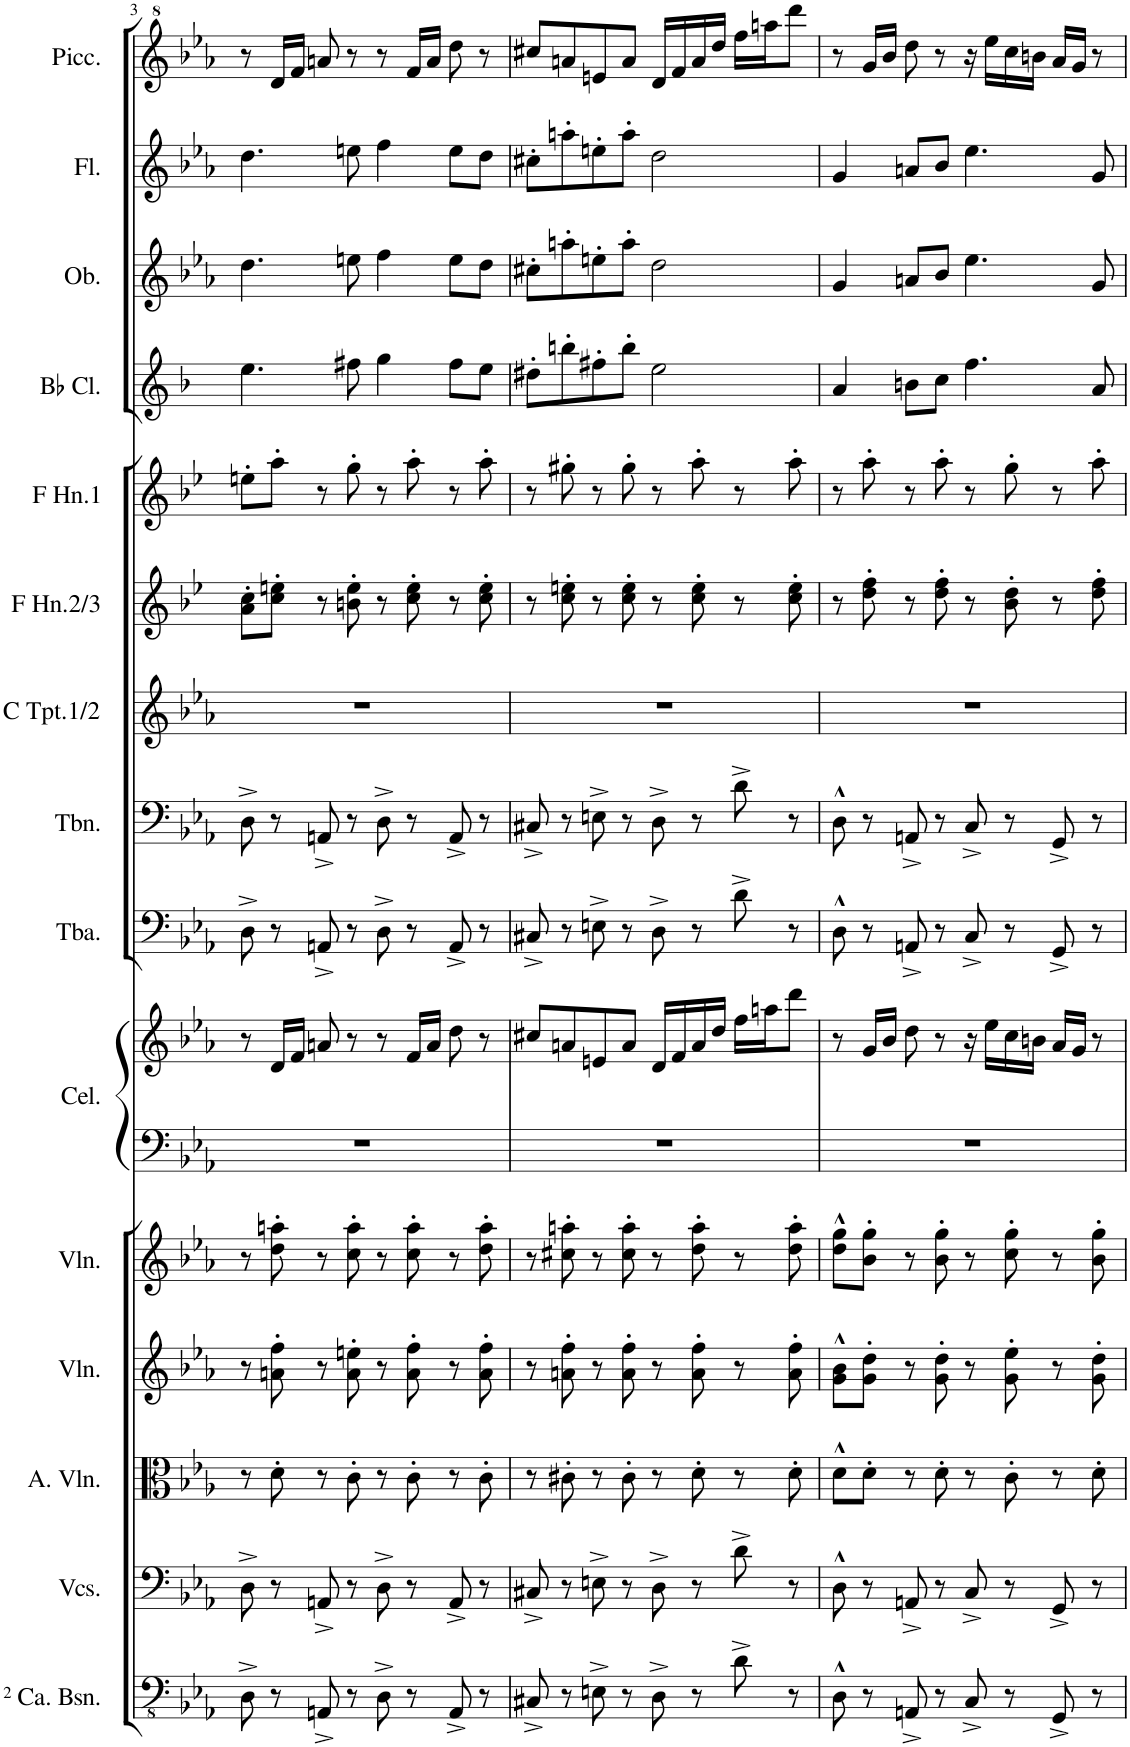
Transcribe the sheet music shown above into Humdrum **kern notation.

**kern	**kern	**kern	**kern	**kern	**kern	**kern	**kern	**kern	**kern	**kern	**kern	**kern	**kern	**kern	**kern
*part15	*part14	*part13	*part12	*part11	*part10	*part10	*part9	*part8	*part7	*part6	*part5	*part4	*part3	*part2	*part1
*staff16	*staff15	*staff14	*staff13	*staff12	*staff11	*staff10	*staff9	*staff8	*staff7	*staff6	*staff5	*staff4	*staff3	*staff2	*staff1
*I"Contrabassen	*I"Violoncellos	*I"Altviolen	*I"Violen	*I"Violen	*I"Celesta	*	*I"Tuba	*I"Trombone	*I"Trumpet in C 1/2	*I"Horn in F2/3	*I"Horn in F1	*I"Clarinet in Bb	*I"Oboe	*I"Flute	*I"Piccolo
*I'Ca. Bsn.	*I'Vcs.	*I'A. Vln.	*I'Vln.	*I'Vln.	*I'Cel.	*	*I'Tba.	*I'Tbn.	*	*	*	*	*I'Ob.	*I'Fl.	*I'Picc.
!!LO:PB:g=z
*clefFv4	*clefF4	*clefC3	*clefG2	*clefG2	*clefF4	*clefG2	*clefF4	*clefF4	*clefG2	*clefG2	*clefG2	*clefG2	*clefG2	*clefG2	*clefG^2
*	*	*	*	*	*Trd-7c-12	*Trd-7c-12	*	*	*Trd1c2	*Trd4c7	*Trd4c7	*Trd1c2	*	*	*Trd-7c-12
*k[b-e-a-]	*k[b-e-a-]	*k[b-e-a-]	*k[b-e-a-]	*k[b-e-a-]	*k[b-e-a-]	*k[b-e-a-]	*k[b-e-a-]	*k[b-e-a-]	*k[b-e-a-]	*k[b-e-]	*k[b-e-]	*k[b-]	*k[b-e-a-]	*k[b-e-a-]	*k[b-e-a-]
*M4/4	*M4/4	*M4/4	*M4/4	*M4/4	*M4/4	*M4/4	*M4/4	*M4/4	*M4/4	*M4/4	*M4/4	*M4/4	*M4/4	*M4/4	*M4/4
=3	=3	=3	=3	=3	=3	=3	=3	=3	=3	=3	=3	=3	=3	=3	=3
8DD^\	8D^\	8r	8r	8r	1r	8r	8D^\	8D^\	1r	8a\' 8cc\'L	8een'\L	4.ee\	4.dd\	4.dd\	8r
8r	8r	8d'\	8an\' 8ff\'	8dd\' 8aan\'	.	16d/LL	8r	8r	.	8cc\' 8een\'J	8aa'\J	.	.	.	16dd/LL
.	.	.	.	.	.	16f/JJ	.	.	.	.	.	.	.	.	16ff/JJ
8AAAn^/	8AAn^/	8r	8r	8r	.	8an/	8AAn^/	8AAn^/	.	8r	8r	.	.	.	8aan/
8r	8r	8c'\	8a\' 8een\'	8cc\' 8aa\'	.	8r	8r	8r	.	8bn\' 8ee\'	8gg'\	8ff#X\	8een\	8een\	8r
8DD^\	8D^\	8r	8r	8r	.	8r	8D^\	8D^\	.	8r	8r	4gg\	4ff\	4ff\	8r
8r	8r	8c'\	8a\' 8ff\'	8cc\' 8aa\'	.	16f/LL	8r	8r	.	8cc\' 8ee\'	8aa'\	.	.	.	16ff/LL
.	.	.	.	.	.	16a/JJ	.	.	.	.	.	.	.	.	16aa/JJ
8AAA^/	8AA^/	8r	8r	8r	.	8dd\	8AA^/	8AA^/	.	8r	8r	8ff#\L	8ee\L	8ee\L	8ddd\
8r	8r	8c'\	8a\' 8ff\'	8dd\' 8aa\'	.	8r	8r	8r	.	8cc\' 8ee\'	8aa'\	8ee\J	8dd\J	8dd\J	8r
=4	=4	=4	=4	=4	=4	=4	=4	=4	=4	=4	=4	=4	=4	=4	=4
8CC#X^/	8C#X^/	8r	8r	8r	1r	8cc#X/L	8C#X^/	8C#X^/	1r	8r	8r	8dd#X'\L	8cc#X'\L	8cc#X'\L	8ccc#X/L
8r	8r	8c#X'\	8an\' 8ff\'	8cc#X\' 8aan\'	.	8an/	8r	8r	.	8cc\' 8een\'	8gg#X'\	8bbn'\	8aan'\	8aan'\	8aan/
8EEn^\	8En^\	8r	8r	8r	.	8en/	8En^\	8En^\	.	8r	8r	8ff#X'\	8een'\	8een'\	8een/
8r	8r	8c#'\	8a\' 8ff\'	8cc#\' 8aa\'	.	8a/J	8r	8r	.	8cc\' 8ee\'	8gg#'\	8bb'\J	8aa'\J	8aa'\J	8aa/J
8DD^\	8D^\	8r	8r	8r	.	16d/LL	8D^\	8D^\	.	8r	8r	2ee\	2dd\	2dd\	16dd/LL
.	.	.	.	.	.	16f/	.	.	.	.	.	.	.	.	16ff/
8r	8r	8d'\	8a\' 8ff\'	8dd\' 8aa\'	.	16a/	8r	8r	.	8cc\' 8ee\'	8aa'\	.	.	.	16aa/
.	.	.	.	.	.	16dd/JJ	.	.	.	.	.	.	.	.	16ddd/JJ
8D^\	8d^\	8r	8r	8r	.	16ff\LL	8d^\	8d^\	.	8r	8r	.	.	.	16fff\LL
.	.	.	.	.	.	16aan\J	.	.	.	.	.	.	.	.	16aaan\J
8r	8r	8d'\	8a\' 8ff\'	8dd\' 8aa\'	.	8ddd\J	8r	8r	.	8cc\' 8ee\'	8aa'\	.	.	.	8dddd\J
=5	=5	=5	=5	=5	=5	=5	=5	=5	=5	=5	=5	=5	=5	=5	=5
8DD^^\	8D^^\	8d^^\L	8g\^^ 8b-\^^L	8dd\^^ 8gg\^^L	1r	8r	8D^^\	8D^^\	1r	8r	8r	4a/	4g/	4g/	8r
8r	8r	8d'\J	8g\' 8dd\'J	8b-\' 8gg\'J	.	16g/LL	8r	8r	.	8dd\' 8ff\'	8aa'\	.	.	.	16gg/LL
.	.	.	.	.	.	16b-/JJ	.	.	.	.	.	.	.	.	16bb-/JJ
8AAAn^/	8AAn^/	8r	8r	8r	.	8dd\	8AAn^/	8AAn^/	.	8r	8r	8bn\L	8an/L	8an/L	8ddd\
8r	8r	8d'\	8g\' 8dd\'	8b-\' 8gg\'	.	8r	8r	8r	.	8dd\' 8ff\'	8aa'\	8cc\J	8b-/J	8b-/J	8r
8CC^/	8C^/	8r	8r	8r	.	16r	8C^/	8C^/	.	8r	8r	4.ff\	4.ee-\	4.ee-\	16r
.	.	.	.	.	.	16ee-\LL	.	.	.	.	.	.	.	.	16eee-\LL
8r	8r	8c'\	8g\' 8ee-\'	8cc\' 8gg\'	.	16cc\	8r	8r	.	8b-\' 8dd\'	8gg'\	.	.	.	16ccc\
.	.	.	.	.	.	16bn\JJ	.	.	.	.	.	.	.	.	16bbn\JJ
8GGG^/	8GG^/	8r	8r	8r	.	16a-/LL	8GG^/	8GG^/	.	8r	8r	.	.	.	16aa-/LL
.	.	.	.	.	.	16g/JJ	.	.	.	.	.	.	.	.	16gg/JJ
8r	8r	8d'\	8g\' 8dd\'	8b-\' 8gg\'	.	8r	8r	8r	.	8dd\' 8ff\'	8aa'\	8a/	8g/	8g/	8r
=	=	=	=	=	=	=	=	=	=	=	=	=	=	=	=
*-	*-	*-	*-	*-	*-	*-	*-	*-	*-	*-	*-	*-	*-	*-	*-
